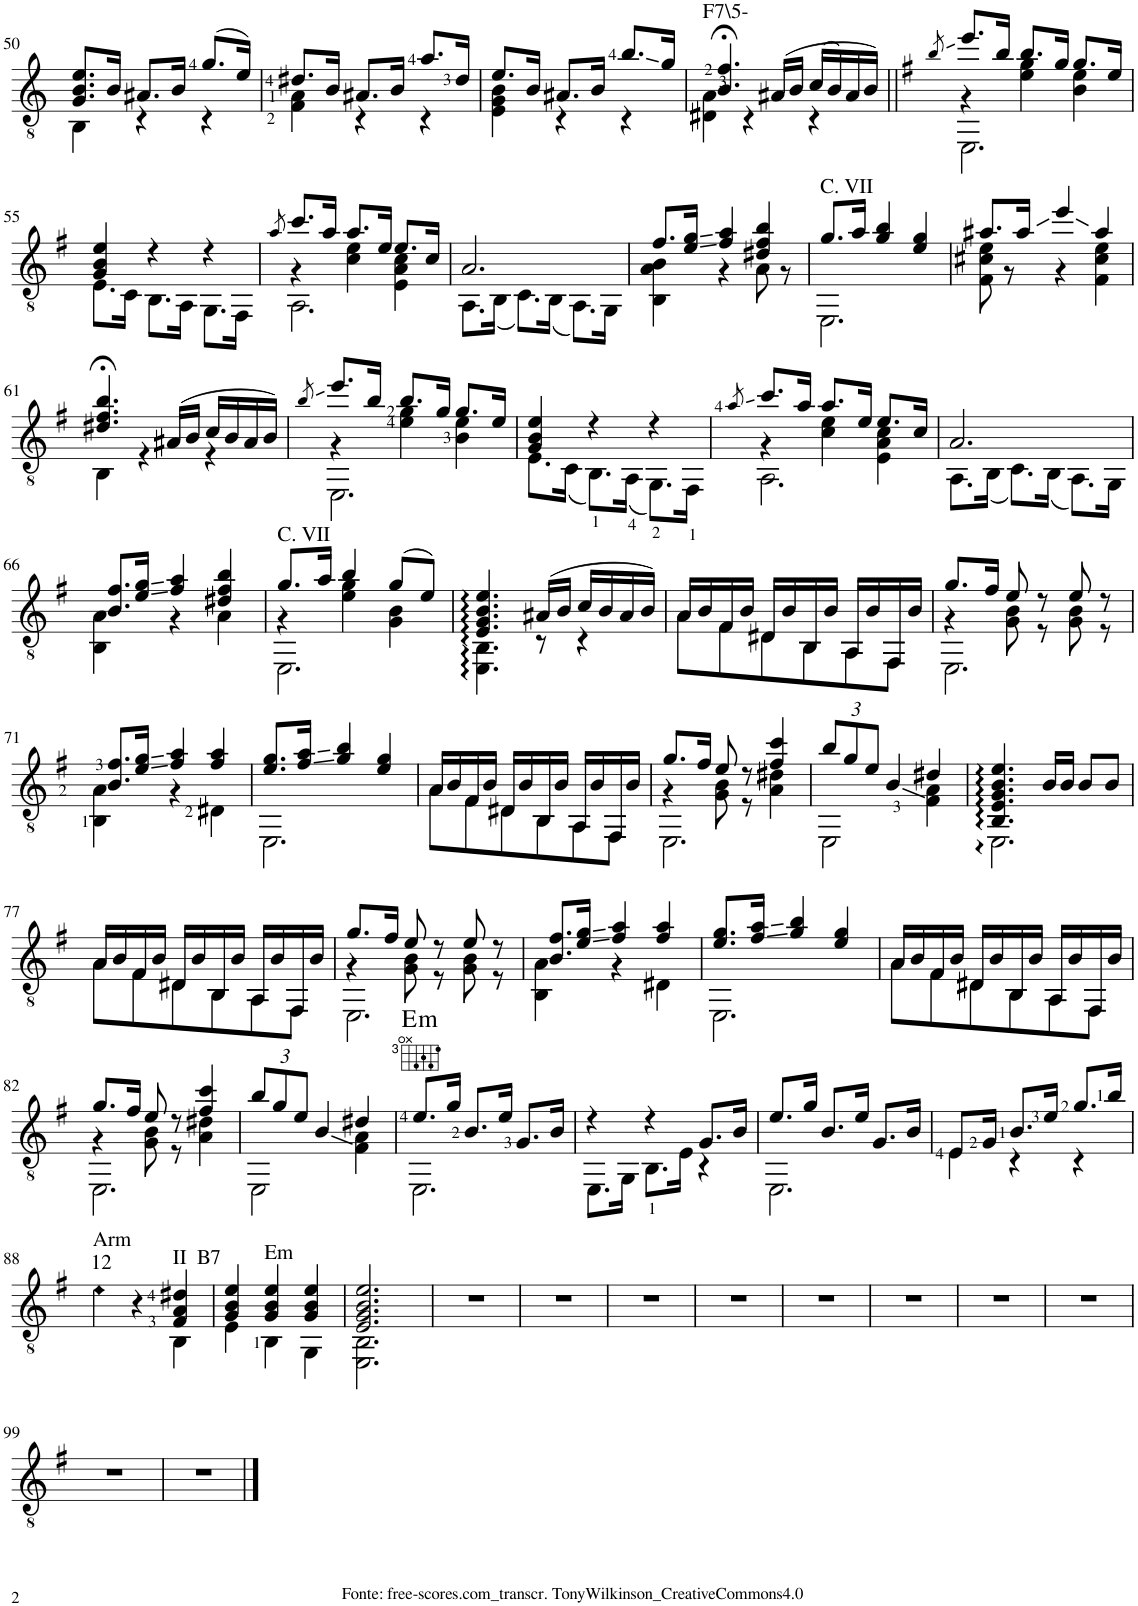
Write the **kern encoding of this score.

**kern	**harte
*part1	*part1
*staff1	*
*I"Guitar	*
*I'Guit.	*
!!LO:PB:g=z
*clefGv2	*
*k[]	*
*M3/4	*
=50	=50
*^	*
8.G/ 8.B/ 8.e/L	4BB\	.
16B/Jk	.	.
8.A#X/L	4r	.
16B/Jk	.	.
(8.g/L	4r	.
16e/Jk)	.	.
=51	=51	=51
8.d#X/L	4F\ 4A\	.
16B/Jk	.	.
8.A#X/L	4r	.
16B/Jk	.	.
8.a/L	4r	.
16d#/Jk	.	.
=52	=52	=52
8.e/L	4E\ 4G\ 4B\	.
16B/Jk	.	.
8.A#X/L	4r	.
16B/Jk	.	.
8.b/L	4r	.
16g/Jk	.	.
=53	=53	=53
!LO:TX:a:t=F7\5-	!	!
4.B/;< 4.f/;<	4D#X\ 4A\	.
.	4r	.
(16A#X/LL	.	.
16B/JJ	.	.
(16c/LL	4r	.
16B/)	.	.
16A#/	.	.
16B/JJ)	.	.
*v	*v	*
=54||	=54||
*k[f#]	*
8qb/	.
*^	*
*	*^	*
8.ee/L	4r	2.EE\	.
16b/Jk	.	.	.
8.b/L	4e\ 4g\	.	.
16g/Jk	.	.	.
8.g/L	4B\ 4e\	.	.
16e/Jk	.	.	.
*	*v	*v	*
!!LO:LB:g=z
=55	=55	=55
4G/ 4B/ 4e/	8.E\L	.
.	16C\Jk	.
4r	8.BB\L	.
.	16AA\Jk	.
4r	8.GG\L	.
.	16FF#\Jk	.
*v	*v	*
=56	=56
8qa/	.
*^	*
*	*^	*
8.cc/L	4r	2.AA\	.
16a/Jk	.	.	.
8.a/L	4c\ 4e\	.	.
16e/Jk	.	.	.
8.e/L	4E\ 4A\ 4c\	.	.
16c/Jk	.	.	.
*	*v	*v	*
=57	=57	=57
2.A/	8.AA\L	.
.	(16BB\Jk	.
.	8.C\L)	.
.	(16BB\Jk	.
.	8.AA\L)	.
.	16GG\Jk	.
=58	=58	=58
8.f#/L	4BB\ 4A\ 4B\	.
16e/ 16g/Jk	.	.
4f#/ 4a/	4r	.
4d#X/ 4f#/ 4b/	8A\	.
.	8r	.
=59	=59	=59
!LO:TX:a:t=C. VII	!	!
8.g/L	2.EE\	.
16a/Jk	.	.
4g/ 4b/	.	.
4e/ 4g/	.	.
=60	=60	=60
8.a#X/L	8F#\ 8c#X\ 8e\	.
.	8r	.
16a#/Jk	.	.
4ee/	4r	.
4a#/	4F#\ 4c#\ 4e\	.
!!LO:LB:g=z	!!
=61	=61	=61
4.d#X/;< 4.f#/;< 4.b/;<	4BB\	.
.	4r	.
(16A#X/LL	.	.
16B/JJ	.	.
16c/LL	4r	.
16B/	.	.
16A#/	.	.
16B/JJ)	.	.
*v	*v	*
=62	=62
8qb/	.
*^	*
*	*^	*
8.ee/L	4r	2.EE\	.
16b/Jk	.	.	.
8.b/L	4e\ 4g\	.	.
16g/Jk	.	.	.
8.g/L	4B\ 4e\	.	.
16e/Jk	.	.	.
*	*v	*v	*
=63	=63	=63
4G/ 4B/ 4e/	8.E\L	.
.	(16C\Jk	.
4r	8.BB\L)	.
.	(16AA\Jk	.
4r	8.GG\L)	.
.	16FF#\Jk	.
*v	*v	*
=64	=64
8qa/	.
*^	*
*	*^	*
8.cc/L	4r	2.AA\	.
16a/Jk	.	.	.
8.a/L	4c\ 4e\	.	.
16e/Jk	.	.	.
8.e/L	4E\ 4A\ 4c\	.	.
16c/Jk	.	.	.
*	*v	*v	*
=65	=65	=65
2.A/	8.AA\L	.
.	(16BB\Jk	.
.	8.C\L)	.
.	(16BB\Jk	.
.	8.AA\L)	.
.	16GG\Jk	.
!!LO:LB:g=z	!!
=66	=66	=66
8.B/ 8.f#/L	4BB\ 4A\	.
16e/ 16g/Jk	.	.
4f#/ 4a/	4r	.
4d#X/ 4f#/ 4b/	4A\	.
=67	=67	=67
*	*^	*
!LO:TX:a:t=C. VII	!	!	!
8.g/L	4r	2.EE\	.
16a/Jk	.	.	.
4b/	4e\ 4g\	.	.
(8g/L	4G\ 4B\	.	.
8e/J)	.	.	.
*	*v	*v	*
=68	=68	=68
4.E/ 4.G/ 4.B/ 4.e/	4.EE\ 4.BB\	.
(16A#X/LL	8r	.
16B/JJ	.	.
16c/LL	4r	.
16B/	.	.
16A#/	.	.
16B/JJ)	.	.
=69	=69	=69
16A/LL	8A\L	.
16B/	.	.
16F#/	8F#\	.
16B/JJ	.	.
16D#X/LL	8D#\	.
16B/	.	.
16BB/	8BB\	.
16B/JJ	.	.
16AA/LL	8AA\	.
16B/	.	.
16FF#/	8FF#\J	.
16B/JJ	.	.
=70	=70	=70
*	*^	*
8.g/L	4r	2.EE\	.
16f#/Jk	.	.	.
8e/	8G\ 8B\	.	.
8r	8r	.	.
8e/	8G\ 8B\	.	.
8r	8r	.	.
*	*v	*v	*
!!LO:LB:g=z
=71	=71	=71
8.B/ 8.f#/L	4BB\ 4A\	.
16e/ 16g/Jk	.	.
4f#/ 4a/	4r	.
4f#/ 4a/	4D#X\	.
=72	=72	=72
8.e/ 8.g/L	2.EE\	.
16f#/ 16a/Jk	.	.
4g/ 4b/	.	.
4e/ 4g/	.	.
=73	=73	=73
16A/LL	8A\L	.
16B/	.	.
16F#/	8F#\	.
16B/JJ	.	.
16D#X/LL	8D#\	.
16B/	.	.
16BB/	8BB\	.
16B/JJ	.	.
16AA/LL	8AA\	.
16B/	.	.
16FF#/	8FF#\J	.
16B/JJ	.	.
=74	=74	=74
*	*^	*
8.g/L	4r	2.EE\	.
16f#/Jk	.	.	.
8e/	8G\ 8B\	.	.
8r	8r	.	.
4f#/ 4cc/	4A\ 4d#X\	.	.
*v	*v	*v	*
=75	=75
*Xbrackettup	*
*^	*
12b/L	2EE\	.
12g/	.	.
12e/J	.	.
4B/	.	.
4d#X/	4F#\ 4A\	.
=76	=76	=76
4.BB/ 4.E/ 4.G/ 4.B/ 4.e/	2.EE\	.
16B/LL	.	.
16B/JJ	.	.
8B/L	.	.
8B/J	.	.
!!LO:LB:g=z	!!
=77	=77	=77
16A/LL	8A\L	.
16B/	.	.
16F#/	8F#\	.
16B/JJ	.	.
16D#X/LL	8D#\	.
16B/	.	.
16BB/	8BB\	.
16B/JJ	.	.
16AA/LL	8AA\	.
16B/	.	.
16FF#/	8FF#\J	.
16B/JJ	.	.
=78	=78	=78
*	*^	*
8.g/L	4r	2.EE\	.
16f#/Jk	.	.	.
8e/	8G\ 8B\	.	.
8r	8r	.	.
8e/	8G\ 8B\	.	.
8r	8r	.	.
*	*v	*v	*
=79	=79	=79
8.B/ 8.f#/L	4BB\ 4A\	.
16e/ 16g/Jk	.	.
4f#/ 4a/	4r	.
4f#/ 4a/	4D#X\	.
=80	=80	=80
8.e/ 8.g/L	2.EE\	.
16f#/ 16a/Jk	.	.
4g/ 4b/	.	.
4e/ 4g/	.	.
=81	=81	=81
16A/LL	8A\L	.
16B/	.	.
16F#/	8F#\	.
16B/JJ	.	.
16D#X/LL	8D#\	.
16B/	.	.
16BB/	8BB\	.
16B/JJ	.	.
16AA/LL	8AA\	.
16B/	.	.
16FF#/	8FF#\J	.
16B/JJ	.	.
!!LO:LB:g=z	!!
=82	=82	=82
*	*^	*
8.g/L	4r	2.EE\	.
16f#/Jk	.	.	.
8e/	8G\ 8B\	.	.
8r	8r	.	.
4f#/ 4cc/	4A\ 4d#X\	.	.
*	*v	*v	*
=83	=83	=83
12b/L	2EE\	.
12g/	.	.
12e/J	.	.
4B/	.	.
4d#X/	4F#\ 4A\	.
=84	=84	=84
!	!	!LO:H:kt=m
8.e/L	2.EE\	E:min
16g/Jk	.	.
8.B/L	.	.
16e/Jk	.	.
8.G/L	.	.
16B/Jk	.	.
=85	=85	=85
4r	8.EE\L	.
.	16GG\Jk	.
4r	8.BB\L	.
.	16E\Jk	.
8.G/L	4r	.
16B/Jk	.	.
=86	=86	=86
8.e/L	2.EE\	.
16g/Jk	.	.
8.B/L	.	.
16e/Jk	.	.
8.G/L	.	.
16B/Jk	.	.
=87	=87	=87
8.E/L	4E\	.
16G/Jk	.	.
8.B/L	4r	.
16e/Jk	.	.
8.g/L	4r	.
16b/Jk	.	.
!!LO:LB:g=z	!!
=88	=88	=88
!LO:TX:a:t=Arm	!	!
!LO:TX:a:t=12	!	!
4e\	2ryy	.
4r	.	.
!LO:TX:a:t=II  B7	!	!
4F#/ 4A/ 4d#X/	4BB\	.
=89	=89	=89
4G/ 4B/ 4e/	4E\	.
!LO:TX:a:t=Em	!	!
4G/ 4B/ 4e/	4BB\	.
4G/ 4B/ 4e/	4GG\	.
=90	=90	=90
2.E/ 2.G/ 2.B/ 2.e/	2.EE\ 2.BB\	.
*v	*v	*
=91	=91
2.r	.
=92	=92
2.r	.
=93	=93
2.r	.
=94	=94
2.r	.
=95	=95
2.r	.
=96	=96
2.r	.
=97	=97
2.r	.
=98	=98
2.r	.
!!LO:LB:g=z
=99	=99
2.r	.
=100	=100
2.r	.
==	==
*-	*-
